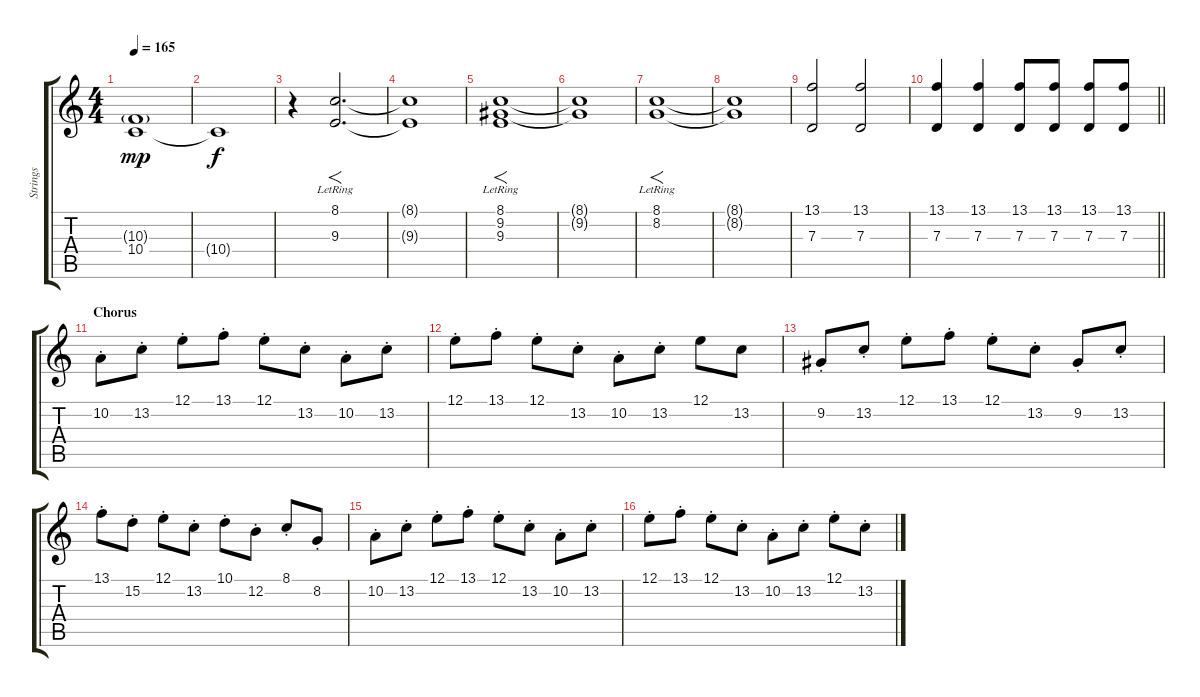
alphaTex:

\track ("Strings" "Strings") {instrument stringensemble1}
\staff {score tabs}
\tuning (E4 B3 G3 D3 A2 D2) {hide}
\ts (4 4)
\tempo 165
\clef g2
\ks c
(10.3{g} 10.4).1{dy mp} |
10.4{t}.1{dy f} |
r.4 (8.1{lr} 9.3{lr}).2{f d} |
(8.1{t} 9.3{t}).1 |
(8.1{lr} 9.2{lr} 9.3).1{f} |
(8.1{t} 9.2{t}).1 |
(8.1{lr} 8.2{lr}).1{f} |
(8.1{t} 8.2{t}).1 |
(13.1 7.3).2 (13.1 7.3).2 |
\barLineRight lightlight
(13.1 7.3).4 (13.1 7.3).4 (13.1 7.3).8 (13.1 7.3).8 (13.1 7.3).8 (13.1 7.3).8 |
\section ("" "Chorus")
10.2{st}.8 13.2{st}.8 12.1{st}.8 13.1{st}.8 12.1{st}.8 13.2{st}.8 10.2{st}.8 13.2{st}.8 |
12.1{st}.8 13.1{st}.8 12.1{st}.8 13.2{st}.8 10.2{st}.8 13.2{st}.8 12.1.8 13.2.8 |
9.2{st}.8 13.2{st}.8 12.1{st}.8 13.1{st}.8 12.1{st}.8 13.2{st}.8 9.2{st}.8 13.2{st}.8 |
13.1{st}.8 15.2{st}.8 12.1{st}.8 13.2{st}.8 10.1{st}.8 12.2{st}.8 8.1{st}.8 8.2{st}.8 |
10.2{st}.8 13.2{st}.8 12.1{st}.8 13.1{st}.8 12.1{st}.8 13.2{st}.8 10.2{st}.8 13.2{st}.8 |
12.1{st}.8 13.1{st}.8 12.1{st}.8 13.2{st}.8 10.2{st}.8 13.2{st}.8 12.1{st}.8 13.2{st}.8
